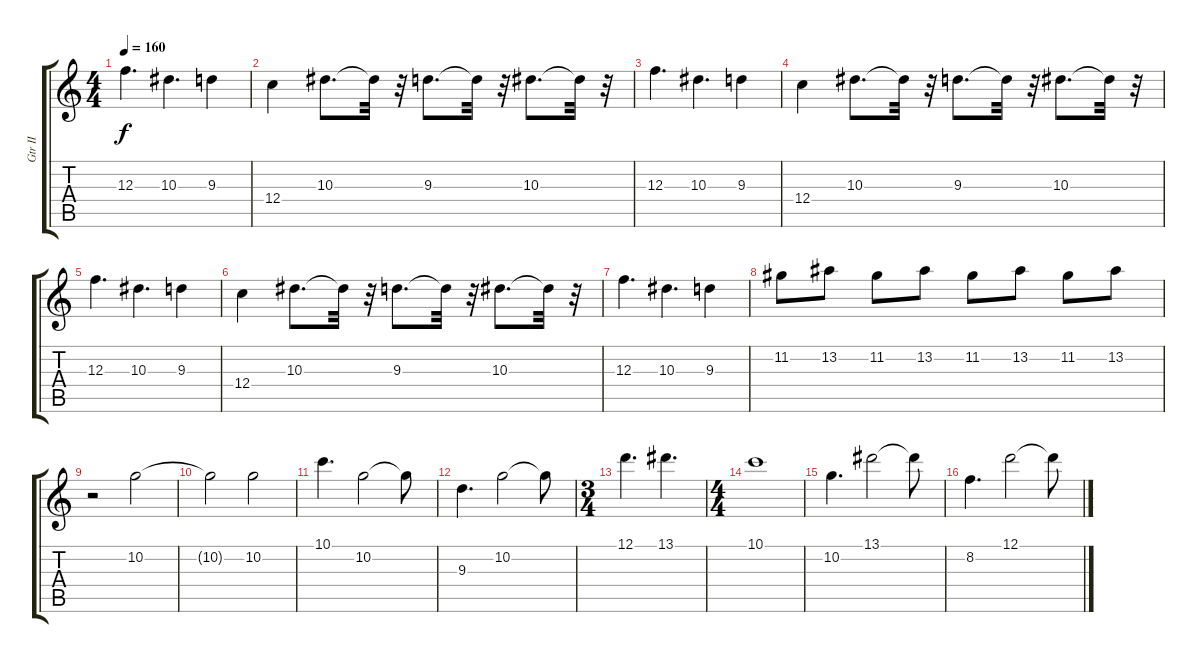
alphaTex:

\track ("Gtr II" "Gtr II") {instrument electricguitarclean}
\staff {score tabs}
\tuning (D4 A3 F3 C3 G2 C2) {hide}
\ts (4 4)
\tempo 160
\clef g2
\ks c
12.3.4{d dy f volume 16 instrument overdrivenguitar} 10.3.4{d} 9.3.4 |
12.4.4 10.3.8{d instrument overdrivenguitar} 10.3{t}.32 r.32 9.3.8{d instrument overdrivenguitar} 9.3{t}.32 r.32 10.3.8{d instrument overdrivenguitar} 10.3{t}.32 r.32 |
12.3.4{d volume 16 instrument overdrivenguitar} 10.3.4{d} 9.3.4 |
12.4.4 10.3.8{d instrument overdrivenguitar} 10.3{t}.32 r.32 9.3.8{d instrument overdrivenguitar} 9.3{t}.32 r.32 10.3.8{d instrument overdrivenguitar} 10.3{t}.32 r.32 |
12.3.4{d volume 16 instrument overdrivenguitar} 10.3.4{d} 9.3.4 |
12.4.4 10.3.8{d instrument overdrivenguitar} 10.3{t}.32 r.32 9.3.8{d instrument overdrivenguitar} 9.3{t}.32 r.32 10.3.8{d instrument overdrivenguitar} 10.3{t}.32 r.32 |
12.3.4{d volume 16 instrument overdrivenguitar} 10.3.4{d} 9.3.4 |
11.2.8{instrument electricguitarclean} 13.2.8 11.2.8 13.2.8 11.2.8 13.2.8 11.2.8 13.2.8 |
r.2{volume 13 balance 8} 10.2.2 |
10.2{t}.2 10.2.2 |
10.1.4{d} 10.2.2 10.2{t}.8 |
9.3.4{d} 10.2.2 10.2{t}.8 |
\ts (3 4)
12.1.4{d} 13.1.4{d} |
\ts (4 4)
10.1.1 |
10.2.4{d} 13.1.2 13.1{t}.8 |
8.2.4{d} 12.1.2 12.1{t}.8
